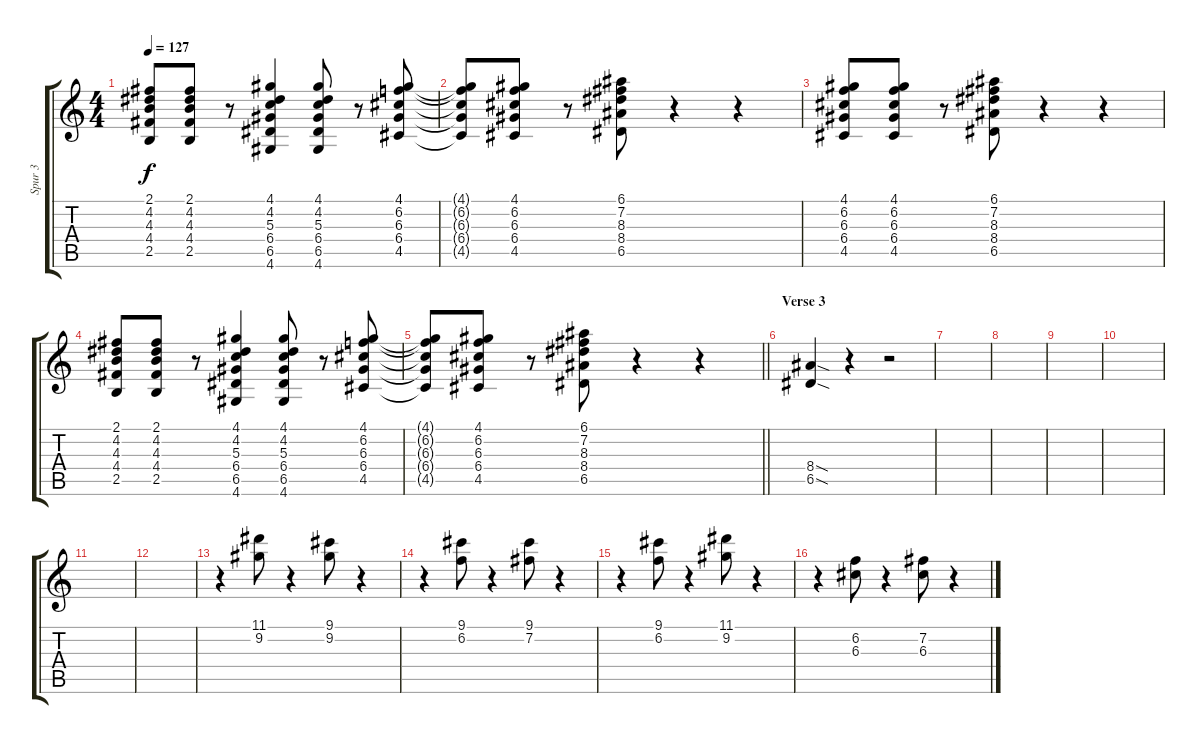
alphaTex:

\track ("Spur 3" "Spur 3") {instrument electricguitarclean}
\staff {score tabs}
\tuning (E4 B3 G3 D3 A2 E2) {hide}
\ts (4 4)
\tempo 127
\clef g2
\ks c
(2.1 4.2 4.3 4.4 2.5).8{dy f} (2.1 4.2 4.3 4.4 2.5).8 r.8 (4.1 4.2 5.3 6.4 6.5 4.6).4 (4.1 4.2 5.3 6.4 6.5 4.6).8 r.8 (4.1 6.2 6.3 6.4 4.5).8 |
(4.1{t} 6.2{t} 6.3{t} 6.4{t} 4.5{t}).8 (4.1 6.2 6.3 6.4 4.5).8 r.8 (6.1 7.2 8.3 8.4 6.5).8 r.4 r.4 |
(4.1 6.2 6.3 6.4 4.5).8 (4.1 6.2 6.3 6.4 4.5).8 r.8 (6.1 7.2 8.3 8.4 6.5).8 r.4 r.4 |
(2.1 4.2 4.3 4.4 2.5).8 (2.1 4.2 4.3 4.4 2.5).8 r.8 (4.1 4.2 5.3 6.4 6.5 4.6).4 (4.1 4.2 5.3 6.4 6.5 4.6).8 r.8 (4.1 6.2 6.3 6.4 4.5).8 |
\barLineRight lightlight
(4.1{t} 6.2{t} 6.3{t} 6.4{t} 4.5{t}).8 (4.1 6.2 6.3 6.4 4.5).8 r.8 (6.1 7.2 8.3 8.4 6.5).8 r.4 r.4 |
\section ("" "Verse 3")
(8.4{sod} 6.5{sod}).4 r.4 r.2 |
|
|
|
|
|
|
r.4{volume 8} (11.1 9.2).8 r.4 (9.1 9.2).8 r.4 |
r.4 (9.1 6.2).8 r.4 (9.1 7.2).8 r.4 |
r.4 (9.1 6.2).8 r.4 (11.1 9.2).8 r.4 |
r.4 (6.2 6.3).8 r.4 (7.2 6.3).8 r.4
